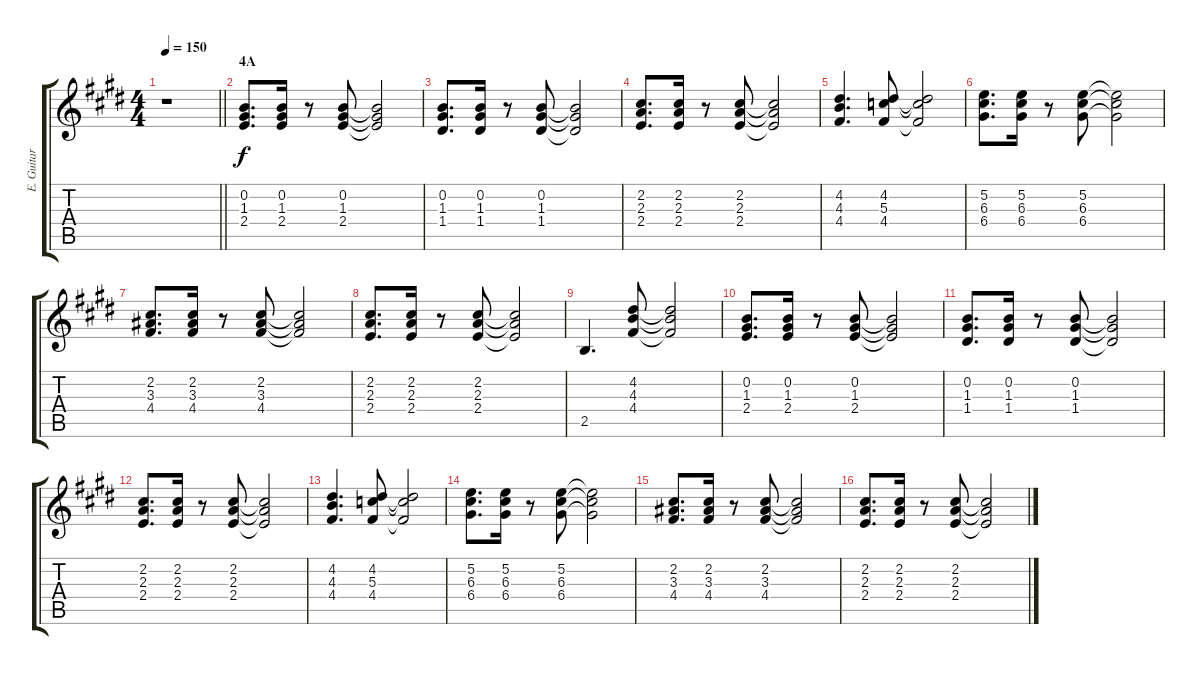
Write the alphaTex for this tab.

\track ("E. Guitar I" "E. Guitar ") {instrument overdrivenguitar}
\staff {score tabs}
\tuning (E4 B3 G3 D3 A2 E2) {hide}
\ts (4 4)
\tempo 150
\clef g2
\barLineRight lightlight
\ks e
r.1{dy f} |
\section ("" "4A")
(0.2 1.3 2.4).8{d} (0.2 1.3 2.4).16 r.8 (0.2 1.3 2.4).8 (0.2{t} 1.3{t} 2.4{t}).2 |
(0.2 1.3 1.4).8{d} (0.2 1.3 1.4).16 r.8 (0.2 1.3 1.4).8 (0.2{t} 1.3{t} 1.4{t}).2 |
(2.2 2.3 2.4).8{d} (2.2 2.3 2.4).16 r.8 (2.2 2.3 2.4).8 (2.2{t} 2.3{t} 2.4{t}).2 |
(4.2 4.3 4.4).4{d} (4.2 5.3 4.4).8 (4.2{t} 5.3{t} 4.4{t}).2 |
(5.2 6.3 6.4).8{d} (5.2 6.3 6.4).16 r.8 (5.2 6.3 6.4).8 (5.2{t} 6.3{t} 6.4{t}).2 |
(2.2 3.3 4.4).8{d} (2.2 3.3 4.4).16 r.8 (2.2 3.3 4.4).8 (2.2{t} 3.3{t} 4.4{t}).2 |
(2.2 2.3 2.4).8{d} (2.2 2.3 2.4).16 r.8 (2.2 2.3 2.4).8 (2.2{t} 2.3{t} 2.4{t}).2 |
2.5.4{d} (4.2 4.3 4.4).8 (4.2{t} 4.3{t} 4.4{t}).2 |
(0.2 1.3 2.4).8{d} (0.2 1.3 2.4).16 r.8 (0.2 1.3 2.4).8 (0.2{t} 1.3{t} 2.4{t}).2 |
(0.2 1.3 1.4).8{d} (0.2 1.3 1.4).16 r.8 (0.2 1.3 1.4).8 (0.2{t} 1.3{t} 1.4{t}).2 |
(2.2 2.3 2.4).8{d} (2.2 2.3 2.4).16 r.8 (2.2 2.3 2.4).8 (2.2{t} 2.3{t} 2.4{t}).2 |
(4.2 4.3 4.4).4{d} (4.2 5.3 4.4).8 (4.2{t} 5.3{t} 4.4{t}).2 |
(5.2 6.3 6.4).8{d} (5.2 6.3 6.4).16 r.8 (5.2 6.3 6.4).8 (5.2{t} 6.3{t} 6.4{t}).2 |
(2.2 3.3 4.4).8{d} (2.2 3.3 4.4).16 r.8 (2.2 3.3 4.4).8 (2.2{t} 3.3{t} 4.4{t}).2 |
(2.2 2.3 2.4).8{d} (2.2 2.3 2.4).16 r.8 (2.2 2.3 2.4).8 (2.2{t} 2.3{t} 2.4{t}).2
